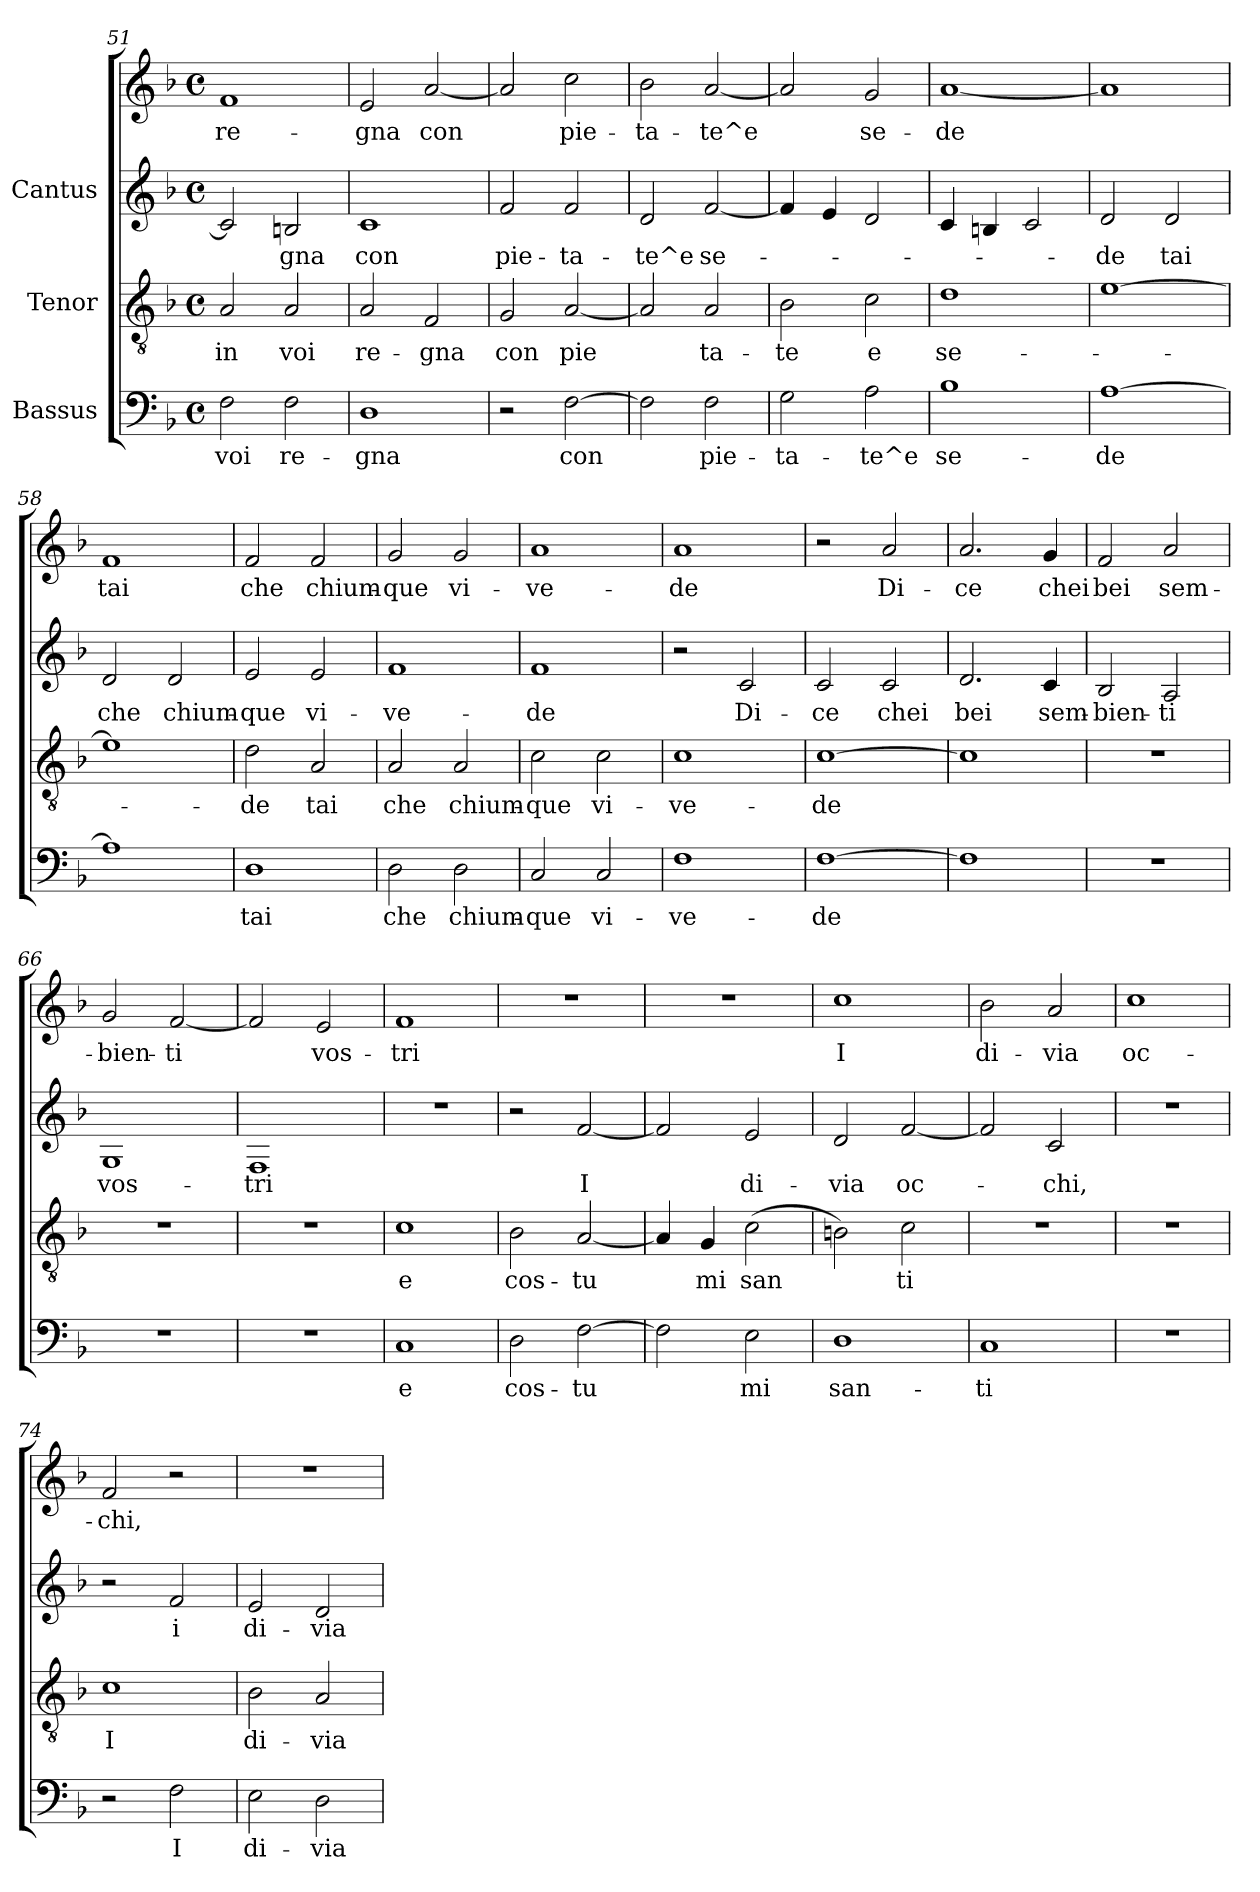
**kern	**text	**kern	**text	**kern	**text	**kern	**text
*part3	*part3	*part2	*part2	*part1	*part1	*part1	*part1
*staff4	*staff4	*staff3	*staff3	*staff2	*staff2	*staff1	*staff1
*I"Bassus	*	*I"Tenor	*	*I"Cantus	*	*	*
!!LO:LB:g=z
*clefF4	*	*clefGv2	*	*clefG2	*	*clefG2	*
*k[b-]	*	*k[b-]	*	*k[b-]	*	*k[b-]	*
*F:	*	*F:	*	*F:	*	*F:	*
*M4/4	*	*M4/4	*	*M4/4	*	*M4/4	*
*met(c)	*	*met(c)	*	*met(c)	*	*met(c)	*
=51	=51	=51	=51	=51	=51	=51	=51
!	!LO:LY:b:cj	!	!LO:LY:b:cj	!	!LO:LY:b:cj	!	!LO:LY:b:cj
2F\	voi	2A/	in	2c/]	-	1f	-re-
!	!LO:LY:b:cj	!	!LO:LY:b:cj	!	!LO:LY:b:cj	!	!
2F\	re-	2A/	voi	2Bn/	gna	.	.
!!LO:LB:g=z
=52	=52	=52	=52	=52	=52	=52	=52
!	!LO:LY:b:cj	!	!LO:LY:b:cj	!	!LO:LY:b:cj	!	!LO:LY:b:cj
1D	-gna	2A/	re-	1c	con	2e/	gna
!	!	!	!LO:LY:b:cj	!	!	!	!LO:LY:b:cj
.	.	2F/	-gna	.	.	[<2a/	con
!!LO:PB:g=z
=53	=53	=53	=53	=53	=53	=53	=53
!	!	!	!LO:LY:b:cj	!	!LO:LY:b:cj	!	!LO:LY:b:cj
2r	.	2G/	con	2f/	-pie-	2a/]	.
!	!LO:LY:b:cj	!	!LO:LY:b:cj	!	!LO:LY:b:cj	!	!LO:LY:b:cj
[>2F\	con	[<2A/	pie-	2f/	-ta-	2cc\	pie-
!!LO:LB:g=z
=54	=54	=54	=54	=54	=54	=54	=54
!	!LO:LY:b:cj	!	!LO:LY:b:cj	!	!LO:LY:b:cj	!	!LO:LY:b:cj
2F\]	.	2A/]	-	2d/	te^e	2b-\	-ta-
!	!LO:LY:b:cj	!	!LO:LY:b:cj	!	!LO:LY:b:cj	!	!LO:LY:b:cj
2F\	pie-	2A/	ta-	[<2f/	se-	[<2a/	-te^e
!!LO:LB:g=z
=55	=55	=55	=55	=55	=55	=55	=55
!	!LO:LY:b:cj	!	!LO:LY:b:cj	!	!	!	!LO:LY:b:cj
2G\	-ta-	2B-\	-te	4f/]	.	2a/]	-
.	.	.	.	4e/	.	.	.
!	!LO:LY:b:cj	!	!LO:LY:b:cj	!	!	!	!LO:LY:b:cj
2A\	-te^e	2c\	e	2d/	.	2g/	se-
!!LO:PB:g=z
=56	=56	=56	=56	=56	=56	=56	=56
!	!LO:LY:b:cj	!	!LO:LY:b:cj	!	!	!	!LO:LY:b:cj
1B-	se-	1d	se-	4c/	.	[<1a	-de
.	.	.	.	4Bn/	.	.	.
.	.	.	.	2c/	.	.	.
!!LO:LB:g=z
=57	=57	=57	=57	=57	=57	=57	=57
!	!LO:LY:b:cj	!	!	!	!LO:LY:b:cj	!	!
[>1A	-de	[>1e	.	2d/	de	1a]	.
!	!	!	!	!	!LO:LY:b:cj	!	!
.	.	.	.	2d/	tai	.	.
!!LO:LB:g=z
=58	=58	=58	=58	=58	=58	=58	=58
!	!	!	!	!	!LO:LY:b:cj	!	!LO:LY:b:cj
1A]	.	1e]	.	2d/	che	1f	tai
!	!	!	!	!	!LO:LY:b:cj	!	!
.	.	.	.	2d/	chium-	.	.
!!LO:PB:g=z
=59	=59	=59	=59	=59	=59	=59	=59
!	!LO:LY:b:cj	!	!LO:LY:b:cj	!	!LO:LY:b:cj	!	!LO:LY:b:cj
1D	tai	2d\	-de	2e/	-que	2f/	-che
!	!	!	!LO:LY:b:cj	!	!LO:LY:b:cj	!	!LO:LY:b:cj
.	.	2A/	tai	2e/	vi-	2f/	chium-
!!LO:LB:g=z
=60	=60	=60	=60	=60	=60	=60	=60
!	!LO:LY:b:cj	!	!LO:LY:b:cj	!	!LO:LY:b:cj	!	!LO:LY:b:cj
2D\	che	2A/	che	1f	-ve-	2g/	-que
!	!LO:LY:b:cj	!	!LO:LY:b:cj	!	!	!	!LO:LY:b:cj
2D\	chium-	2A/	chium-	.	.	2g/	vi-
!!LO:LB:g=z
=61	=61	=61	=61	=61	=61	=61	=61
!	!LO:LY:b:cj	!	!LO:LY:b:cj	!	!LO:LY:b:cj	!	!LO:LY:b:cj
2C/	-que	2c\	-que	1f	-de	1a	-ve-
!	!LO:LY:b:cj	!	!LO:LY:b:cj	!	!	!	!
2C/	vi-	2c\	vi-	.	.	.	.
!!LO:PB:g=z
=62	=62	=62	=62	=62	=62	=62	=62
!	!LO:LY:b:cj	!	!LO:LY:b:cj	!	!	!	!LO:LY:b:cj
1F	-ve-	1c	-ve-	2r	.	1a	de
!	!	!	!	!	!LO:LY:b:cj	!	!
.	.	.	.	2c/	Di-	.	.
!!LO:LB:g=z
=63	=63	=63	=63	=63	=63	=63	=63
!	!LO:LY:b:cj	!	!LO:LY:b:cj	!	!LO:LY:b:cj	!	!
[>1F	-de	[>1c	-de	2c/	-ce	2r	.
!	!	!	!	!	!LO:LY:b:cj	!	!LO:LY:b:cj
.	.	.	.	2c/	chei	2a/	-Di-
!!LO:LB:g=z
=64	=64	=64	=64	=64	=64	=64	=64
!	!	!	!	!	!LO:LY:b:cj	!	!LO:LY:b:cj
1F]	.	1c]	.	2.d/	bei	2.a/	ce
!	!	!	!	!	!LO:LY:b:cj	!	!LO:LY:b:cj
.	.	.	.	4c/	sem-	4g/	chei
!!LO:LB:g=z
=65	=65	=65	=65	=65	=65	=65	=65
!	!	!	!	!	!LO:LY:b:cj	!	!LO:LY:b:cj
1r	.	1r	.	2B-/	-bien-	2f/	-bei
!	!	!	!	!	!LO:LY:b:cj	!	!LO:LY:b:cj
.	.	.	.	2A/	-ti	2a/	sem-
!!LO:PB:g=z
=66	=66	=66	=66	=66	=66	=66	=66
!	!	!	!	!	!LO:LY:b:cj	!	!LO:LY:b:cj
1r	.	1r	.	1G	vos-	2g/	bien-
!	!	!	!	!	!	!	!LO:LY:b:cj
.	.	.	.	.	.	[<2f/	-ti
!!LO:LB:g=z
=67	=67	=67	=67	=67	=67	=67	=67
!	!	!	!	!	!LO:LY:b:cj	!	!LO:LY:b:cj
1r	.	1r	.	1F	-tri	2f/]	-
!	!	!	!	!	!	!	!LO:LY:b:cj
.	.	.	.	.	.	2e/	vos-
=68	=68	=68	=68	=68	=68	=68	=68
!	!LO:LY:b:cj	!	!LO:LY:b:cj	!	!	!	!LO:LY:b:cj
1C	e	1c	e	1r	.	1f	tri
=69	=69	=69	=69	=69	=69	=69	=69
!	!LO:LY:b:cj	!	!LO:LY:b:cj	!	!	!	!
2D\	cos-	2B-\	cos-	2r	.	1r	.
!	!LO:LY:b:cj	!	!LO:LY:b:cj	!	!LO:LY:b:cj	!	!
[>2F\	-tu-	[<2A/	-tu-	[<2f/	I	.	.
=70	=70	=70	=70	=70	=70	=70	=70
!	!LO:LY:b:cj	!	!LO:LY:b:cj	!	!LO:LY:b:cj	!	!
2F\]	-	4A/]	-	2f/]	.	1r	.
!	!	!	!LO:LY:b:cj	!	!	!	!
.	.	4G/	mi	.	.	.	.
!	!LO:LY:b:cj	!	!LO:LY:b:cj	!	!LO:LY:b:cj	!	!
2E\	mi	(>2c\	san-	2e/	di-	.	.
=71	=71	=71	=71	=71	=71	=71	=71
!	!LO:LY:b:cj	!	!LO:LY:b:cj	!	!LO:LY:b:cj	!	!LO:LY:b:cj
1D	san-	2Bn\)	-	2d/	via	1cc	-I
!	!	!	!LO:LY:b:cj	!	!LO:LY:b:cj	!	!
.	.	2c\	ti	[<2f/	oc-	.	.
=72	=72	=72	=72	=72	=72	=72	=72
!	!LO:LY:b:cj	!	!	!	!LO:LY:b:cj	!	!LO:LY:b:cj
1C	-ti	1r	.	2f/]	.	2b-\	-di-
!	!	!	!	!	!LO:LY:b:cj	!	!LO:LY:b:cj
.	.	.	.	2c/	chi,	2a/	-via
=73	=73	=73	=73	=73	=73	=73	=73
!	!	!	!	!	!	!	!LO:LY:b:cj
1r	.	1r	.	1r	.	1cc	oc-
=74	=74	=74	=74	=74	=74	=74	=74
!	!	!	!LO:LY:b:cj	!	!	!	!LO:LY:b:cj
2r	.	1c	I	2r	.	2f/	-chi,
!	!LO:LY:b:cj	!	!	!	!LO:LY:b:cj	!	!
2F\	I	.	.	2f/	i	2r	.
!!LO:LB:g=z
=75	=75	=75	=75	=75	=75	=75	=75
!	!LO:LY:b:cj	!	!LO:LY:b:cj	!	!LO:LY:b:cj	!	!
2E\	di-	2B-\	di-	2e/	di-	1r	.
!	!LO:LY:b:cj	!	!LO:LY:b:cj	!	!LO:LY:b:cj	!	!
2D\	-via	2A/	-via	2d/	-via	.	.
=	=	=	=	=	=	=	=
*-	*-	*-	*-	*-	*-	*-	*-
